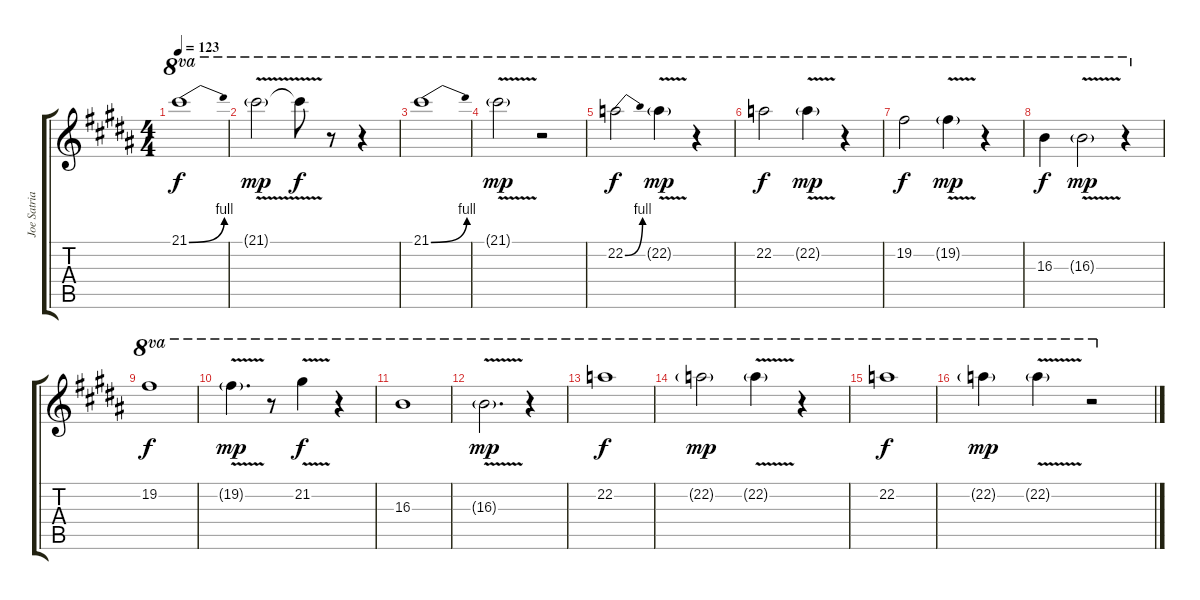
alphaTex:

\track ("Joe Satriani (Lead)" "Joe Satria") {instrument distortionguitar}
\staff {score tabs}
\tuning (E4 B3 G3 D3 A2 E2) {hide}
\ts (4 4)
\tempo 123
\clef g2
\ks b
21.1{be (bend 0 0 60 4)}.1{ot 8va dy f} |
21.1{v g}.2{ot 8va dy mp} 21.1{t}.8{ot 8va dy f} r.8{ot 8va} r.4{ot 8va} |
21.1{be (bend 0 0 60 4)}.1{ot 8va} |
21.1{v g}.2{ot 8va dy mp} r.2{ot 8va} |
22.2{be (bend 0 0 60 4)}.2{ot 8va dy f} 22.2{v g}.4{ot 8va dy mp} r.4{ot 8va} |
22.2.2{ot 8va dy f} 22.2{v g}.4{ot 8va dy mp} r.4{ot 8va} |
19.2.2{ot 8va dy f} 19.2{v g}.4{ot 8va dy mp} r.4{ot 8va} |
16.3.4{ot 8va dy f} 16.3{v g}.2{ot 8va dy mp} r.4{ot 8va} |
19.2.1{ot 8va dy f} |
19.2{v g}.4{d ot 8va dy mp} r.8{ot 8va} 21.2{v}.4{ot 8va dy f} r.4{ot 8va} |
16.3.1{ot 8va} |
16.3{v g}.2{d ot 8va dy mp} r.4{ot 8va} |
22.2.1{ot 8va dy f} |
22.2{g}.2{ot 8va dy mp} 22.2{v g}.4{ot 8va} r.4{ot 8va} |
22.2.1{ot 8va dy f} |
22.2{g}.4{ot 8va dy mp} 22.2{v g}.4{ot 8va} r.2{ot 8va}
